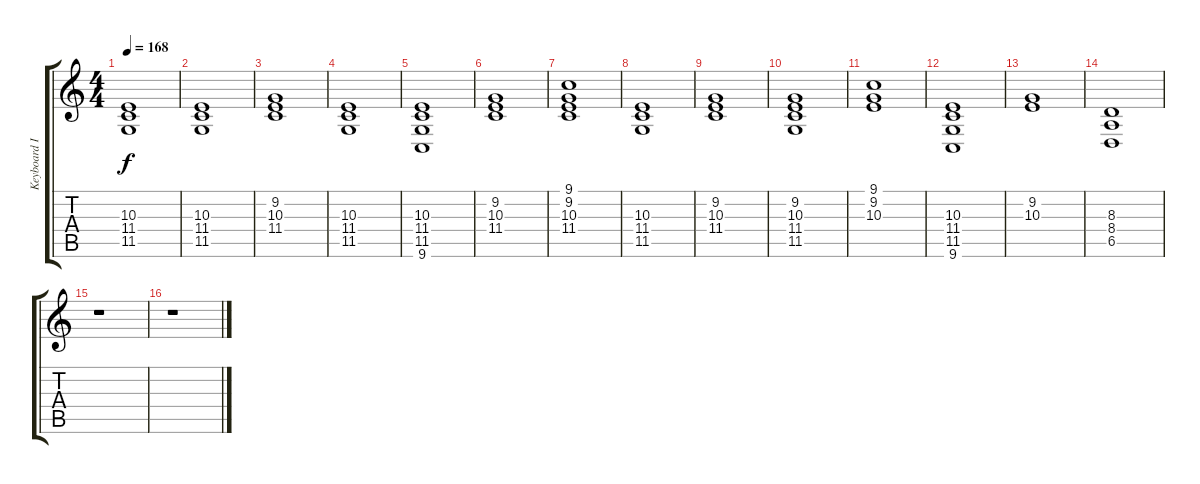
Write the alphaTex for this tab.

\track ("Keyboard II" "Keyboard I") {instrument choiraahs}
\staff {score tabs}
\tuning (Eb4 Bb3 Gb3 Db3 Ab2 Eb2) {hide}
\ts (4 4)
\tempo 168
\clef g2
\ks c
(10.3 11.4 11.5).1{dy f} |
(10.3 11.4 11.5).1 |
(9.2 10.3 11.4).1 |
(10.3 11.4 11.5).1 |
(10.3 11.4 11.5 9.6).1 |
(9.2 10.3 11.4).1 |
(9.1 9.2 10.3 11.4).1 |
(10.3 11.4 11.5).1 |
(9.2 10.3 11.4).1 |
(9.2 10.3 11.4 11.5).1 |
(9.1 9.2 10.3).1 |
(10.3 11.4 11.5 9.6).1 |
(9.2 10.3).1 |
(8.3 8.4 6.5).1 |
r.1 |
r.1
